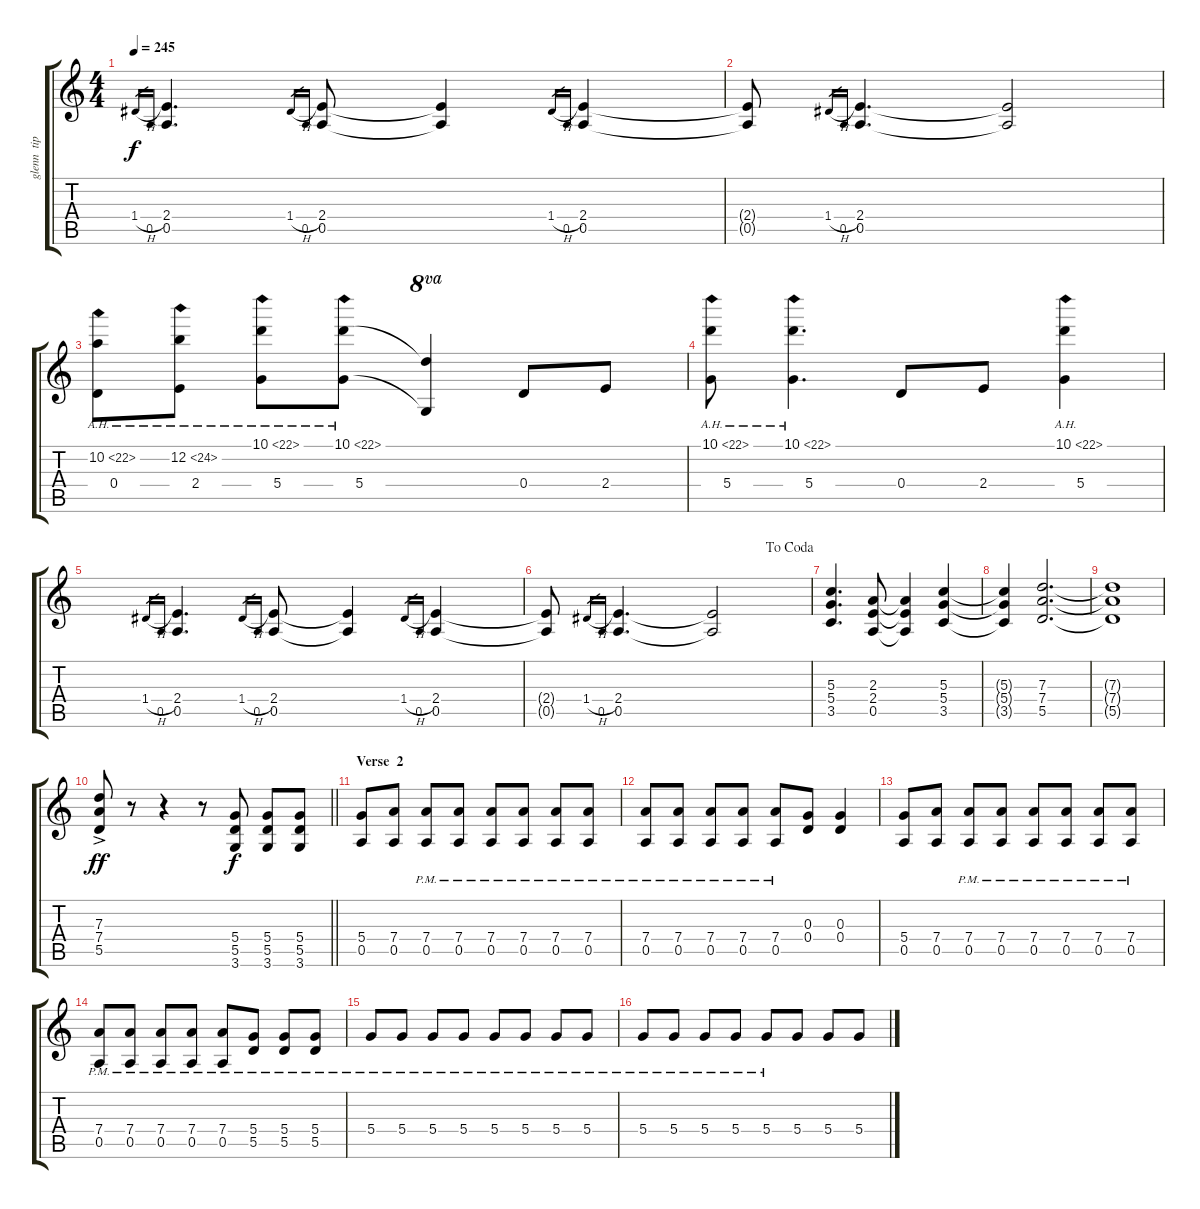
\track ("glenn  tipton" "glenn  tip") {instrument distortionguitar}
\staff {score tabs}
\tuning (E4 B3 G3 D3 A2 E2) {hide}
\ts (4 4)
\tempo 245
\clef g2
\ks c
1.4{h}.16{gr dy f} 0.5.16{gr} (2.4 0.5).4{d} 1.4{h}.16{gr} 0.5.16{gr} (2.4 0.5).8 (2.4{t} 0.5{t}).4 1.4{h}.16{gr} 0.5.16{gr} (2.4 0.5).4 |
(2.4{t} 0.5{t}).8 1.4{h}.16{gr} 0.5.16{gr} (2.4 0.5).4{d} (2.4{t} 0.5{t}).2 |
(10.2{ah 12} 0.4).8 (12.2{ah 12} 2.4).8 (10.1{ah 12} 5.4).8 (10.1{ah 12} 5.4).8 (10.1{t} 5.4{t}).4{ot 8va} 0.4.8 2.4.8 |
(10.1{ah 12} 5.4).8 (10.1{ah 12} 5.4).4{d} 0.4.8 2.4.8 (10.1{ah 12} 5.4).4 |
1.4{h}.16{gr} 0.5.16{gr} (2.4 0.5).4{d} 1.4{h}.16{gr} 0.5.16{gr} (2.4 0.5).8 (2.4{t} 0.5{t}).4 1.4{h}.16{gr} 0.5.16{gr} (2.4 0.5).4 |
\jump dacoda
(2.4{t} 0.5{t}).8 1.4{h}.16{gr} 0.5.16{gr} (2.4 0.5).4{d} (2.4{t} 0.5{t}).2 |
(5.3 5.4 3.5).4{d} (2.3 2.4 0.5).8 (2.3{t} 2.4{t} 0.5{t}).4 (5.3 5.4 3.5).4 |
(5.3{t} 5.4{t} 3.5{t}).4 (7.3 7.4 5.5).2{d} |
(7.3{t} 7.4{t} 5.5{t}).1 |
\barLineRight lightlight
(7.3{ac} 7.4{ac} 5.5{ac}).8{dy ff} r.8 r.4 r.8 (5.4 5.5 3.6).8{dy f} (5.4 5.5 3.6).8 (5.4 5.5 3.6).8 |
\section ("" "Verse  2")
(5.4 0.5).8 (7.4 0.5).8 (7.4{pm} 0.5{pm}).8 (7.4{pm} 0.5{pm}).8 (7.4{pm} 0.5{pm}).8 (7.4{pm} 0.5{pm}).8 (7.4{pm} 0.5{pm}).8 (7.4{pm} 0.5{pm}).8 |
(7.4{pm} 0.5{pm}).8 (7.4{pm} 0.5{pm}).8 (7.4{pm} 0.5{pm}).8 (7.4{pm} 0.5{pm}).8 (7.4{pm} 0.5{pm}).8 (0.3 0.4).8 (0.3 0.4).4 |
(5.4 0.5).8 (7.4 0.5).8 (7.4{pm} 0.5{pm}).8 (7.4{pm} 0.5{pm}).8 (7.4{pm} 0.5{pm}).8 (7.4{pm} 0.5{pm}).8 (7.4{pm} 0.5{pm}).8 (7.4{pm} 0.5{pm}).8 |
(7.4{pm} 0.5{pm}).8 (7.4{pm} 0.5{pm}).8 (7.4{pm} 0.5{pm}).8 (7.4{pm} 0.5{pm}).8 (7.4{pm} 0.5{pm}).8 (5.4{pm} 5.5{pm}).8 (5.4{pm} 5.5{pm}).8 (5.4{pm} 5.5{pm}).8 |
5.4{pm}.8 5.4{pm}.8 5.4{pm}.8 5.4{pm}.8 5.4{pm}.8 5.4{pm}.8 5.4{pm}.8 5.4{pm}.8 |
5.4{pm}.8 5.4{pm}.8 5.4{pm}.8 5.4{pm}.8 5.4{pm}.8 5.4.8 5.4.8 5.4.8
